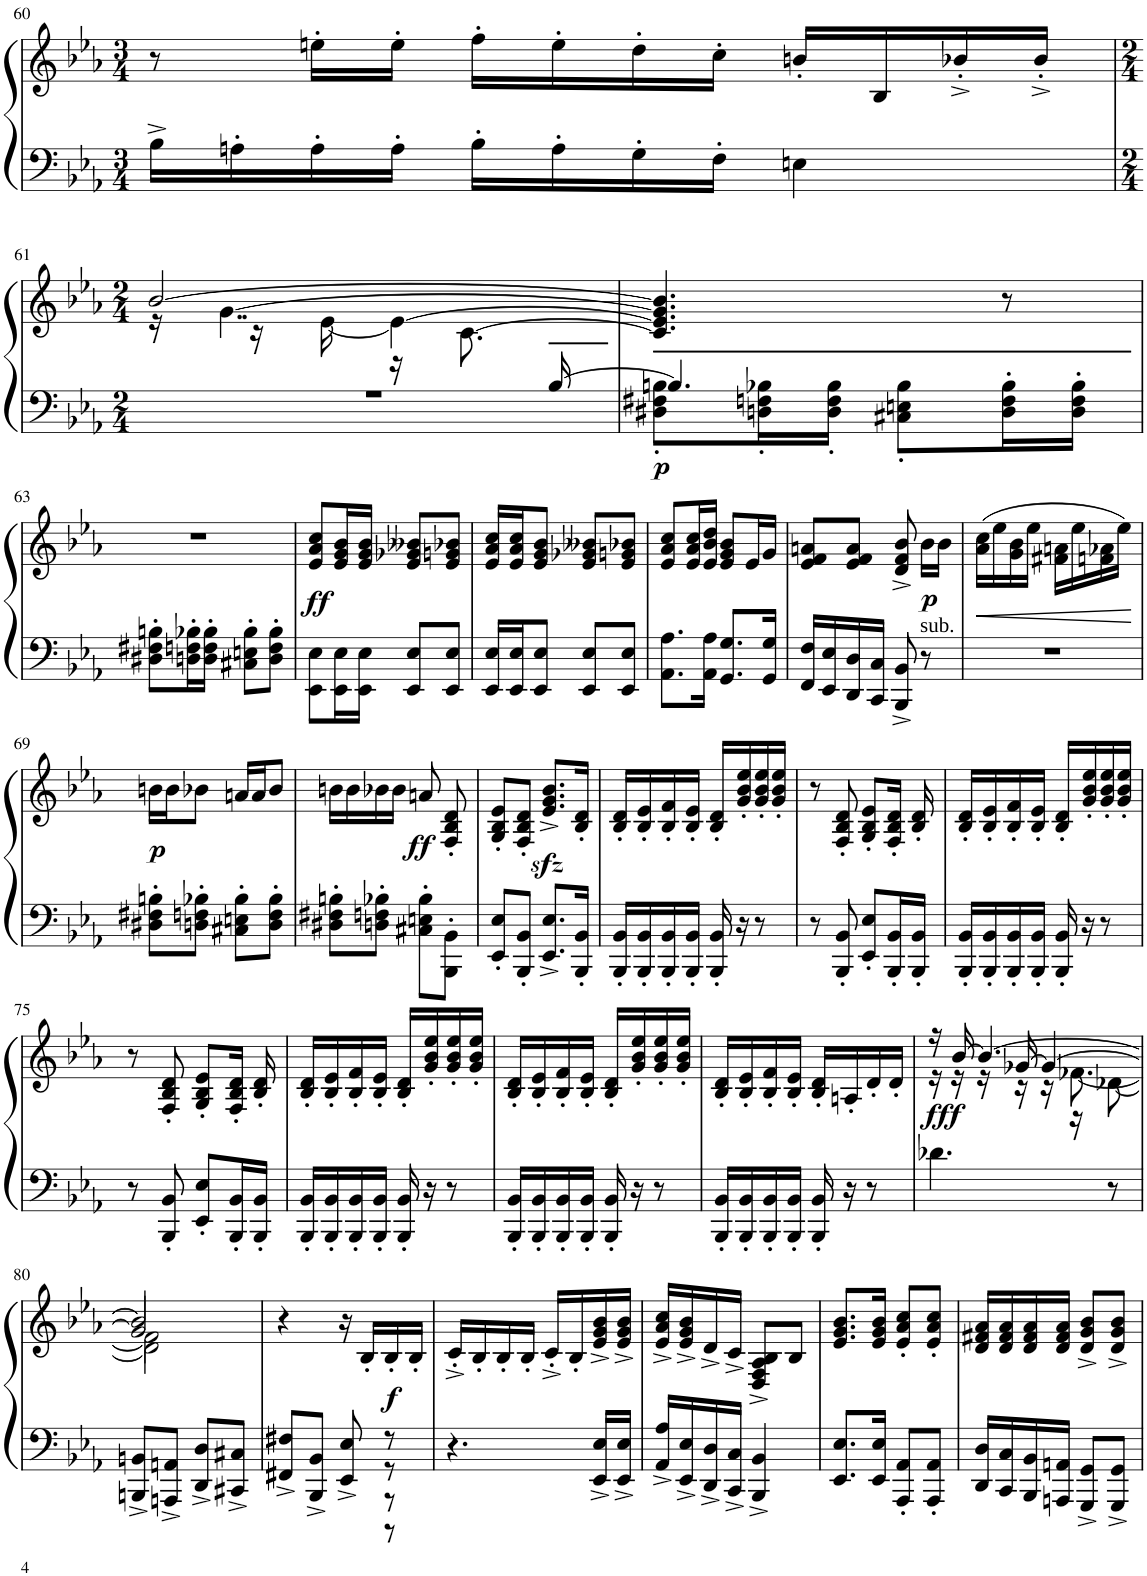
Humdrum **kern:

**kern	**kern	**dynam
*part1	*part1	*part1
*staff2	*staff1	*staff1/2
*I"Piano	*	*
*I'Pno.	*	*
!!LO:PB:g=z
*clefF4	*clefG2	*
*k[b-e-a-]	*k[b-e-a-]	*
*M3/4	*M3/4	*
=60	=60	=60
16B-^\LL	8r	.
16An'\	.	.
16A'\	16een'\LL	.
16A'\JJ	16ee'\JJ	.
16B-'\LL	16ff'\LL	.
16A'\	16ee'\	.
16G'\	16dd'\	.
16F'\JJ	16cc'\JJ	.
4En\	16bn'/LL	.
.	16B-/	.
.	16b-X'^/	.
.	16b-'^/JJ	.
!!LO:LB:g=z
=61	=61	=61
*M2/4	*M2/4	*
*^	*^	*
*	*	*	*^	*
*	*	*	*	*^	*
2r	4..ryy	[2b-/	16r	8ryy	4ryy	.
.	.	.	[>4..g\	.	.	.
.	.	.	.	16r	.	.
.	.	.	.	[16e-\	.	.
.	.	.	.	4e-\_	16r	.
.	.	.	.	.	[>8.c\	.
.	[16B-/	.	.	.	.	.
*	*	*v	*v	*v	*v	*
=62	=62	=62	=62
!	!	!	!LO:DY:b=2
8D#X\' 8F#X\' 8Bn\'L	4.B-/]	4.c/] 4.e-/] 4.g/] 4.b-/]	p
16Dn\' 16Fn\' 16B-X\'L	.	.	.
16D\' 16F\' 16B-\'JJ	.	.	.
8C#X\' 8En\' 8B-\'L	.	.	.
16D\' 16F\' 16B-\'L	8ryy	8r	.
16D\' 16F\' 16B-\'JJ	.	.	.
*v	*v	*	*
!!LO:LB:g=z
=63	=63	=63
8D#X\' 8F#X\' 8Bn\'L	2r	.
16Dn\' 16Fn\' 16B-X\'L	.	.
16D\' 16F\' 16B-\'JJ	.	.
8C#X\' 8En\' 8B-\'L	.	.
8D\' 8F\' 8B-\'J	.	.
=64	=64	=64
!	!	!LO:DY:b
8EE-\ 8E-\L	8e-/ 8a-/ 8cc/L	ff
16EE-\ 16E-\L	16e-/ 16g/ 16b-/L	.
16EE-\ 16E-\JJ	16e-/ 16g/ 16b-/JJ	.
8EE-/ 8E-/L	8e-/ 8g-X/ 8b--X/L	.
8EE-/ 8E-/J	8e-/ 8gn/ 8b-X/J	.
=65	=65	=65
16EE-/ 16E-/LL	16e-/ 16a-/ 16cc/LL	.
16EE-/ 16E-/J	16e-/ 16a-/ 16cc/J	.
8EE-/ 8E-/J	8e-/ 8g/ 8b-/J	.
8EE-/ 8E-/L	8e-/ 8g-X/ 8b--X/L	.
8EE-/ 8E-/J	8e-/ 8gn/ 8b-X/J	.
=66	=66	=66
8.AA-\ 8.A-\L	8e-/ 8a-/ 8cc/L	.
.	16e-/ 16a-/ 16cc/L	.
16AA-\ 16A-\Jk	16e-/ 16b-/ 16dd/JJ	.
8.GG/ 8.G/L	8e-/ 8g/ 8b-/L	.
.	16e-/L	.
16GG/ 16G/Jk	16g/JJ	.
=67	=67	=67
16FF/ 16F/LL	8e-/ 8f/ 8an/L	.
16EE-/ 16E-/	.	.
16DD/ 16D/	8e-/ 8f/ 8a/J	.
16CC/ 16C/JJ	.	.
8BBB-/^ 8BB-/^	8d/^ 8f/^ 8b-/^	.
!	!LO:TX:b:t=sub.	!
!	!	!LO:DY:b
8r	16b-\LL	p
.	16b-\JJ	.
=68	=68	=68
!	!	!LO:HP:b
2r	(16a-\ 16cc\LL	<
.	16ee-\	.
.	16g\ 16b-\	.
.	16ee-\JJ	.
.	16f#X\ 16an\LL	.
.	16ee-\	.
.	16fn\ 16a-X\	.
.	16ee-\JJ)	.
.	.	[
!!LO:LB:g=z
=69	=69	=69
!	!	!LO:DY:b
8D#X\' 8F#X\' 8Bn\'L	16bn\LL	p
.	16b\J	.
8Dn\' 8Fn\' 8B-X\'J	8b-X\J	.
8C#X\' 8En\' 8B-\'L	16an/LL	.
.	16a/J	.
8D\' 8F\' 8B-\'J	8b-/J	.
=70	=70	=70
8D#X\' 8F#X\' 8Bn\'L	16bn\LL	.
.	16b\	.
8Dn\' 8Fn\' 8B-X\'J	16b-X\	.
.	16b-\JJ	.
!	!	!LO:DY:b
8C#X\' 8En\' 8B-\'L	8an/	ff
8BBB-\' 8BB-\'J	8F/' 8B-/' 8d/'	.
=71	=71	=71
8EE-/' 8E-/'L	8G/' 8B-/' 8e-/'L	.
8BBB-/' 8BB-/'J	8F/' 8B-/' 8d/'J	.
8.EE-/zz>^ 8.E-/zz>^L	8.e-/^ 8.g/^ 8.b-/^L	.
16BBB-/' 16BB-/'Jk	16B-/' 16d/'Jk	.
=72	=72	=72
16BBB-/' 16BB-/'LL	16B-/' 16d/'LL	.
16BBB-/' 16BB-/'	16B-/' 16e-/'	.
16BBB-/' 16BB-/'	16B-/' 16f/'	.
16BBB-/' 16BB-/'JJ	16B-/' 16e-/'JJ	.
16BBB-/' 16BB-/'	16B-/' 16d/'LL	.
16r	16g/' 16b-/' 16ee-/'	.
8r	16g/' 16b-/' 16ee-/'	.
.	16g/' 16b-/' 16ee-/'JJ	.
=73	=73	=73
8r	8r	.
8BBB-/' 8BB-/'	8F/' 8B-/' 8d/'	.
8EE-/' 8E-/'L	8G/' 8B-/' 8e-/'L	.
16BBB-/' 16BB-/'L	16F/' 16B-/' 16d/'Jk	.
16BBB-/' 16BB-/'JJ	16B-/' 16d/'	.
=74	=74	=74
16BBB-/' 16BB-/'LL	16B-/' 16d/'LL	.
16BBB-/' 16BB-/'	16B-/' 16e-/'	.
16BBB-/' 16BB-/'	16B-/' 16f/'	.
16BBB-/' 16BB-/'JJ	16B-/' 16e-/'JJ	.
16BBB-/' 16BB-/'	16B-/' 16d/'LL	.
16r	16g/' 16b-/' 16ee-/'	.
8r	16g/' 16b-/' 16ee-/'	.
.	16g/' 16b-/' 16ee-/'JJ	.
!!LO:LB:g=z
=75	=75	=75
8r	8r	.
8BBB-/' 8BB-/'	8F/' 8B-/' 8d/'	.
8EE-/' 8E-/'L	8G/' 8B-/' 8e-/'L	.
16BBB-/' 16BB-/'L	16F/' 16B-/' 16d/'Jk	.
16BBB-/' 16BB-/'JJ	16B-/' 16d/'	.
=76	=76	=76
16BBB-/' 16BB-/'LL	16B-/' 16d/'LL	.
16BBB-/' 16BB-/'	16B-/' 16e-/'	.
16BBB-/' 16BB-/'	16B-/' 16f/'	.
16BBB-/' 16BB-/'JJ	16B-/' 16e-/'JJ	.
16BBB-/' 16BB-/'	16B-/' 16d/'LL	.
16r	16g/' 16b-/' 16ee-/'	.
8r	16g/' 16b-/' 16ee-/'	.
.	16g/' 16b-/' 16ee-/'JJ	.
=77	=77	=77
16BBB-/' 16BB-/'LL	16B-/' 16d/'LL	.
16BBB-/' 16BB-/'	16B-/' 16e-/'	.
16BBB-/' 16BB-/'	16B-/' 16f/'	.
16BBB-/' 16BB-/'JJ	16B-/' 16e-/'JJ	.
16BBB-/' 16BB-/'	16B-/' 16d/'LL	.
16r	16g/' 16b-/' 16ee-/'	.
8r	16g/' 16b-/' 16ee-/'	.
.	16g/' 16b-/' 16ee-/'JJ	.
=78	=78	=78
16BBB-/' 16BB-/'LL	16B-/' 16d/'LL	.
16BBB-/' 16BB-/'	16B-/' 16e-/'	.
16BBB-/' 16BB-/'	16B-/' 16f/'	.
16BBB-/' 16BB-/'JJ	16B-/' 16e-/'JJ	.
16BBB-/' 16BB-/'	16B-/' 16d/'LL	.
16r	16An'/	.
8r	16d'/	.
.	16d'/JJ	.
=79	=79	=79
*	*^	*
*	*	*^	*
*	*	*	*^	*
!	!	!	!	!	!LO:DY:b
4.d-X\	16r	16r	16ryy	4ryy	fff
.	[16b-/	16ryy	16r	.	.
.	4.b-/_	16ryy	16r	.	.
.	.	[16g-X/	16r	.	.
.	.	4g-/_	16r	16ryy	.
.	.	.	[8.f-X\	16r	.
8r	.	.	.	[8d-X\	.
!!LO:LB:g=z	!!	!!	!!
=80	=80	=80	=80	=80	=80
8BBBn/^ 8BBn/^L	2b-/]	2g-/]	2f-\]	2d-\]	.
8AAAn/^ 8AAn/^J	.	.	.	.	.
8DD/^ 8D/^L	.	.	.	.	.
8CC#X/^ 8C#X/^J	.	.	.	.	.
*	*v	*v	*v	*v	*
=81	=81	=81
*^	*	*
*	*^	*	*
*	*	*^	*	*
8FF#X/^< 8F#X/^<L	4.ryy	4.ryy	4.ryy	4r	.
8BBB-/^< 8BB-/^<J	.	.	.	.	.
8EE-/^< 8E-/^<	.	.	.	16r	.
.	.	.	.	16B-'/LL	.
!	!	!	!	!	!LO:DY:a=2
8r	8r	8r	8r	16B-'/	f
.	.	.	.	16B-'/JJ	.
*v	*v	*v	*v	*	*
=82	=82	=82
4.r	16c'^/LL	.
.	16B-'/	.
.	16B-'/	.
.	16B-'/JJ	.
.	16c'^/LL	.
.	16B-'/	.
16EE-/^ 16E-/^LL	16e-/^ 16g/^ 16b-/^	.
16EE-/^ 16E-/^JJ	16e-/^ 16g/^ 16b-/^JJ	.
=83	=83	=83
16AA-/^ 16A-/^LL	16e-/^ 16a-/^ 16cc/^LL	.
16EE-/^ 16E-/^	16e-/^ 16g/^ 16b-/^	.
16DD/^ 16D/^	16d^/	.
16CC/^ 16C/^JJ	16c^/JJ	.
4BBB-/^ 4BB-/^	8D/^ 8F/^ 8A-/^ 8B-/^L	.
.	8B-/J	.
=84	=84	=84
8.EE-/ 8.E-/L	8.e-/ 8.g/ 8.b-/L	.
16EE-/ 16E-/Jk	16e-/ 16g/ 16b-/Jk	.
8AAA-/' 8AA-/'L	8e-/' 8a-/' 8cc/'L	.
8AAA-/' 8AA-/'J	8e-/' 8a-/' 8cc/'J	.
=85	=85	=85
16DD/ 16D/LL	16d/ 16f#X/ 16a-/LL	.
16CC/ 16C/	16d/ 16f#/ 16a-/	.
16BBB-/ 16BB-/	16d/ 16f#/ 16a-/	.
16AAAn/ 16AAn/JJ	16d/ 16f#/ 16a-/JJ	.
8GGG/^ 8GG/^L	8d/^ 8g/^ 8b-/^L	.
8GGG/^ 8GG/^J	8d/^ 8g/^ 8b-/^J	.
=	=	=
*-	*-	*-
